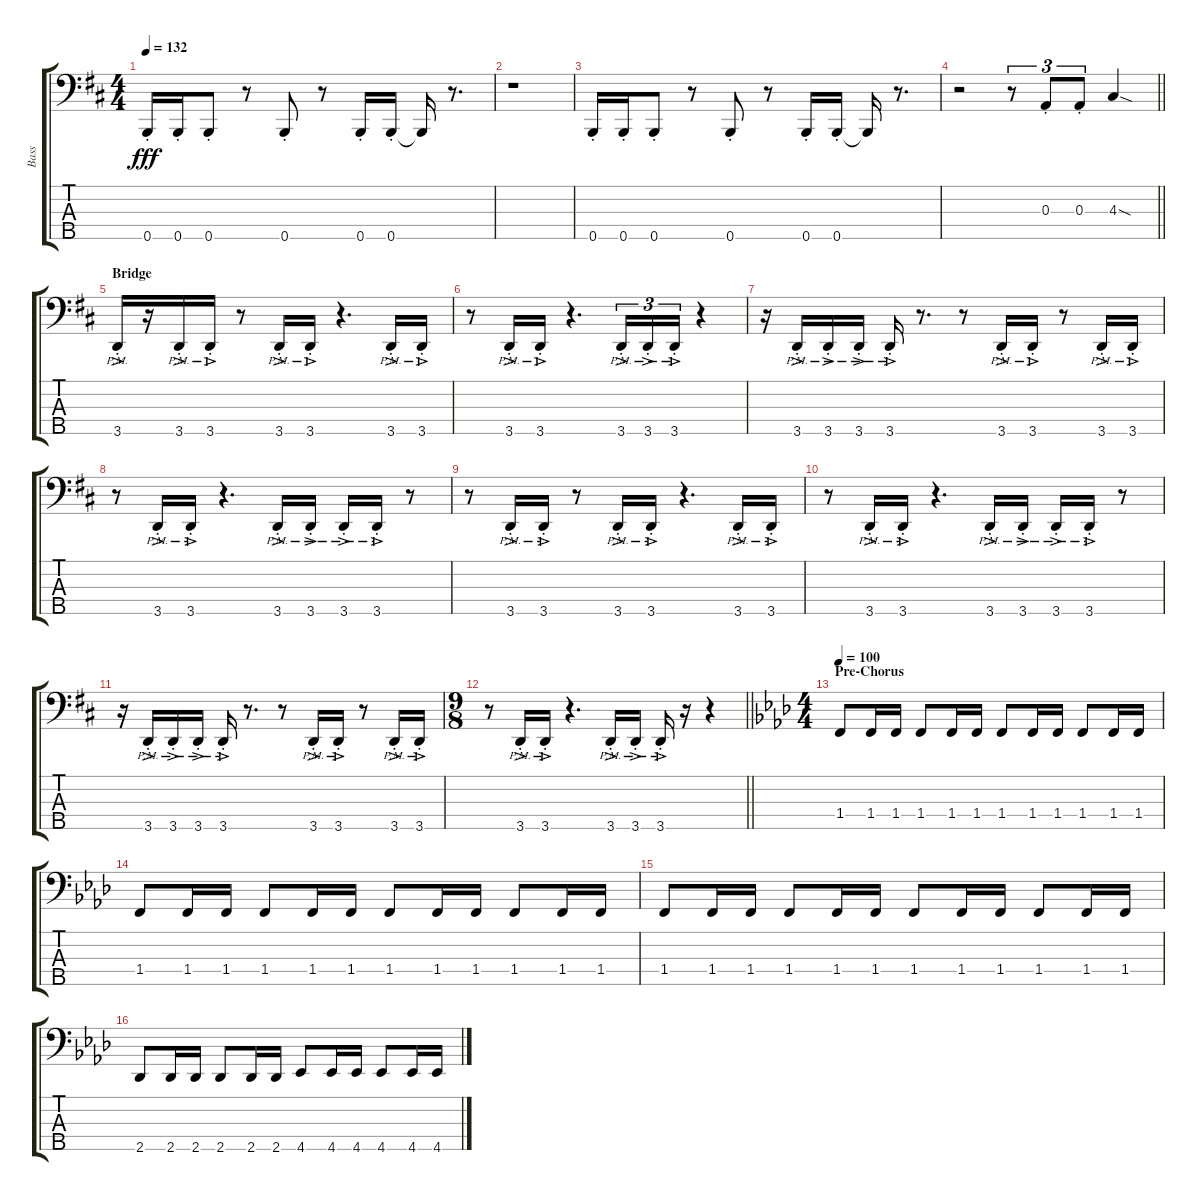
\track ("Bass" "Bass") {instrument electricbassfinger}
\staff {score tabs}
\tuning (G2 D2 A1 E1 B0) {hide}
\ts (4 4)
\tempo 132
\clef f4
\ks d
0.5{st}.16{dy fff} 0.5{st}.16 0.5{st}.8 r.8 0.5{st}.8 r.8 0.5{st}.16 0.5{st}.16 0.5{t}.16 r.8{d} |
r.1 |
0.5{st}.16 0.5{st}.16 0.5{st}.8 r.8 0.5{st}.8 r.8 0.5{st}.16 0.5{st}.16 0.5{t}.16 r.8{d} |
\barLineRight lightlight
r.2 r.8{tu (3 2)} 0.3{st}.8{tu (3 2)} 0.3{st}.8{tu (3 2)} 4.3{sod}.4 |
\section ("" "Bridge")
3.5{ac pm st}.16 r.16 3.5{ac pm st}.16 3.5{ac pm st}.16 r.8 3.5{ac pm st}.16 3.5{ac pm st}.16 r.4{d} 3.5{ac pm st}.16 3.5{ac pm st}.16 |
r.8 3.5{ac pm st}.16 3.5{ac pm st}.16 r.4{d} 3.5{ac pm st}.16{tu (3 2)} 3.5{ac pm st}.16{tu (3 2)} 3.5{ac pm st}.16{tu (3 2)} r.4 |
r.16 3.5{ac pm st}.16 3.5{ac pm st}.16 3.5{ac pm st}.16 3.5{ac pm st}.16 r.8{d} r.8 3.5{ac pm st}.16 3.5{ac pm st}.16 r.8 3.5{ac pm st}.16 3.5{ac pm st}.16 |
r.8 3.5{ac pm st}.16 3.5{ac pm st}.16 r.4{d} 3.5{ac pm st}.16 3.5{ac pm st}.16 3.5{ac pm st}.16 3.5{ac pm st}.16 r.8 |
r.8 3.5{ac pm st}.16 3.5{ac pm st}.16 r.8 3.5{ac pm st}.16 3.5{ac pm st}.16 r.4{d} 3.5{ac pm st}.16 3.5{ac pm st}.16 |
r.8 3.5{ac pm st}.16 3.5{ac pm st}.16 r.4{d} 3.5{ac pm st}.16 3.5{ac pm st}.16 3.5{ac pm st}.16 3.5{ac pm st}.16 r.8 |
r.16 3.5{ac pm st}.16 3.5{ac pm st}.16 3.5{ac pm st}.16 3.5{ac pm st}.16 r.8{d} r.8 3.5{ac pm st}.16 3.5{ac pm st}.16 r.8 3.5{ac pm st}.16 3.5{ac pm st}.16 |
\ts (9 8)
\barLineRight lightlight
r.8 3.5{ac pm st}.16 3.5{ac pm st}.16 r.4{d} 3.5{ac pm st}.16 3.5{ac pm st}.16 3.5{ac pm st}.16 r.16 r.4 |
\ts (4 4)
\section ("" "Pre-Chorus")
\tempo 100
\ks ab
1.4.8 1.4.16 1.4.16 1.4.8 1.4.16 1.4.16 1.4.8 1.4.16 1.4.16 1.4.8 1.4.16 1.4.16 |
1.4.8 1.4.16 1.4.16 1.4.8 1.4.16 1.4.16 1.4.8 1.4.16 1.4.16 1.4.8 1.4.16 1.4.16 |
1.4.8 1.4.16 1.4.16 1.4.8 1.4.16 1.4.16 1.4.8 1.4.16 1.4.16 1.4.8 1.4.16 1.4.16 |
2.5.8 2.5.16 2.5.16 2.5.8 2.5.16 2.5.16 4.5.8 4.5.16 4.5.16 4.5.8 4.5.16 4.5.16
